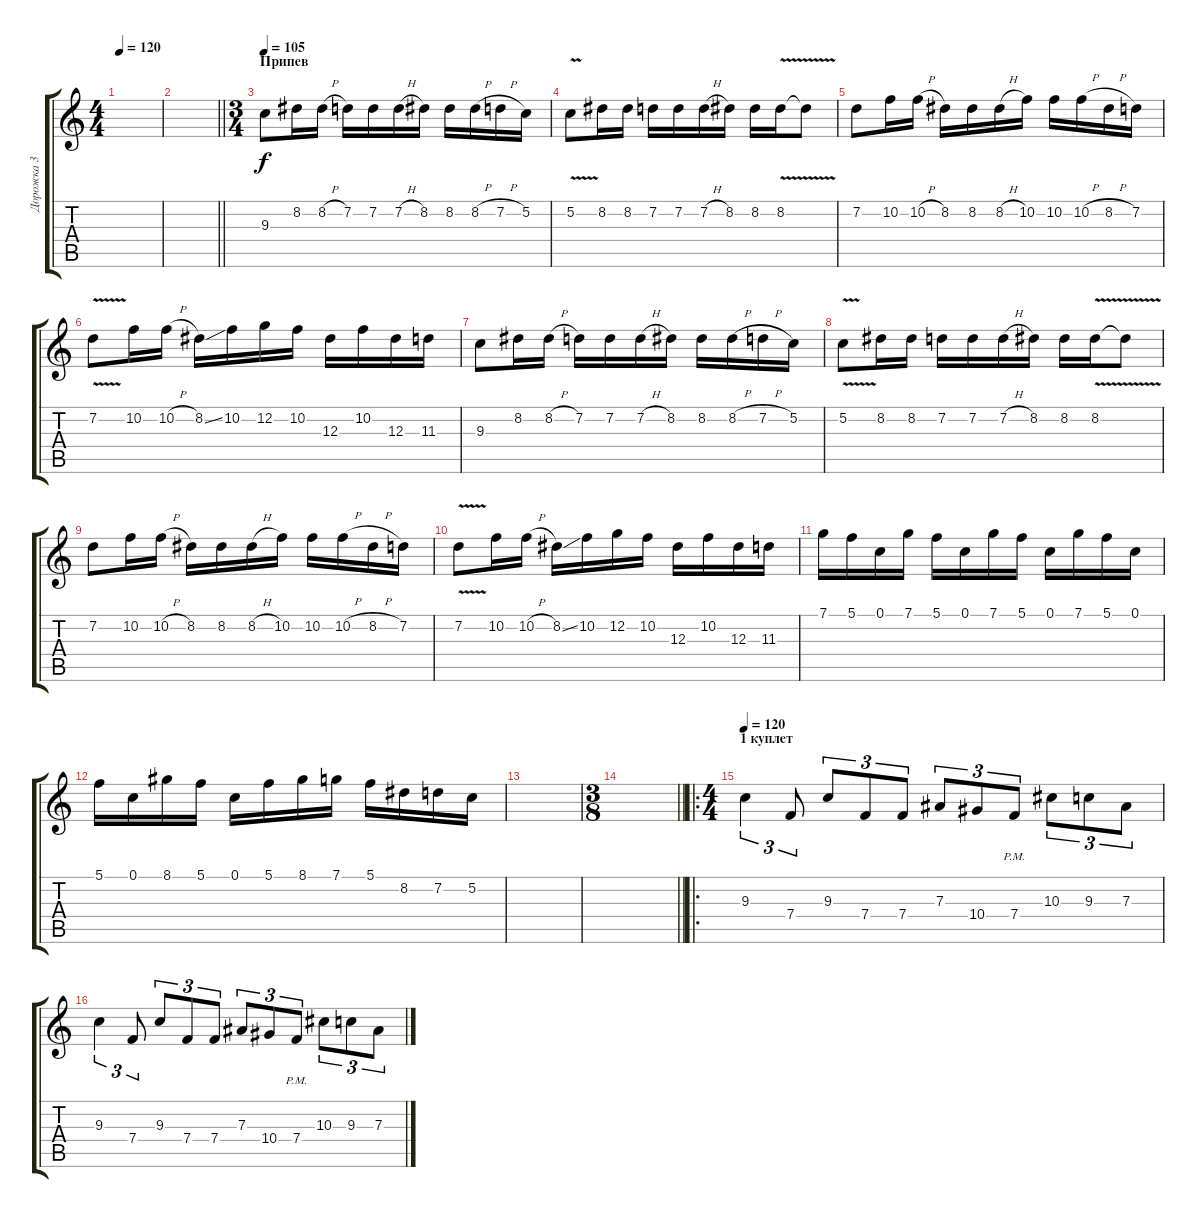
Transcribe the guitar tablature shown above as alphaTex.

\track ("Дорожка 3" "Дорожка 3") {instrument overdrivenguitar}
\staff {score tabs}
\tuning (C4 G3 Eb3 Bb2 F2 C2) {hide}
\ts (4 4)
\tempo 120
\clef g2
\ks c
|
\barLineRight lightlight
|
\ts (3 4)
\section ("" "Припев")
\tempo 105
9.3.8 8.2.16 8.2{h}.16 7.2.16 7.2.16 7.2{h}.16 8.2.16 8.2.16 8.2{h}.16 7.2{h}.16 5.2.16 |
5.2{v}.8 8.2.16 8.2.16 7.2.16 7.2.16 7.2{h}.16 8.2.16 8.2.16 8.2{v}.16 8.2{t}.8 |
7.2.8 10.2.16 10.2{h}.16 8.2.16 8.2.16 8.2{h}.16 10.2.16 10.2.16 10.2{h}.16 8.2{h}.16 7.2.16 |
7.2{v}.8 10.2.16 10.2{h}.16 8.2{ss}.16 10.2.16 12.2.16 10.2.16 12.3.16 10.2.16 12.3.16 11.3.16 |
9.3.8 8.2.16 8.2{h}.16 7.2.16 7.2.16 7.2{h}.16 8.2.16 8.2.16 8.2{h}.16 7.2{h}.16 5.2.16 |
5.2{v}.8 8.2.16 8.2.16 7.2.16 7.2.16 7.2{h}.16 8.2.16 8.2.16 8.2{v}.16 8.2{t}.8 |
7.2.8 10.2.16 10.2{h}.16 8.2.16 8.2.16 8.2{h}.16 10.2.16 10.2.16 10.2{h}.16 8.2{h}.16 7.2.16 |
7.2{v}.8 10.2.16 10.2{h}.16 8.2{ss}.16 10.2.16 12.2.16 10.2.16 12.3.16 10.2.16 12.3.16 11.3.16 |
7.1.16 5.1.16 0.1.16 7.1.16 5.1.16 0.1.16 7.1.16 5.1.16 0.1.16 7.1.16 5.1.16 0.1.16 |
5.1.16 0.1.16 8.1.16 5.1.16 0.1.16 5.1.16 8.1.16 7.1.16 5.1.16 8.2.16 7.2.16 5.2.16 |
|
\ts (3 8)
\barLineRight lightlight
|
\ro
\ts (4 4)
\section ("" "1 куплет")
\tempo 120
9.3.4{tu (3 2)} 7.4.8{tu (3 2)} 9.3.8{tu (3 2)} 7.4.8{tu (3 2)} 7.4.8{tu (3 2)} 7.3.8{tu (3 2)} 10.4.8{tu (3 2)} 7.4{pm}.8{tu (3 2)} 10.3.8{tu (3 2)} 9.3.8{tu (3 2)} 7.3.8{tu (3 2)} |
9.3.4{tu (3 2)} 7.4.8{tu (3 2)} 9.3.8{tu (3 2)} 7.4.8{tu (3 2)} 7.4.8{tu (3 2)} 7.3.8{tu (3 2)} 10.4.8{tu (3 2)} 7.4{pm}.8{tu (3 2)} 10.3.8{tu (3 2)} 9.3.8{tu (3 2)} 7.3.8{tu (3 2)}
